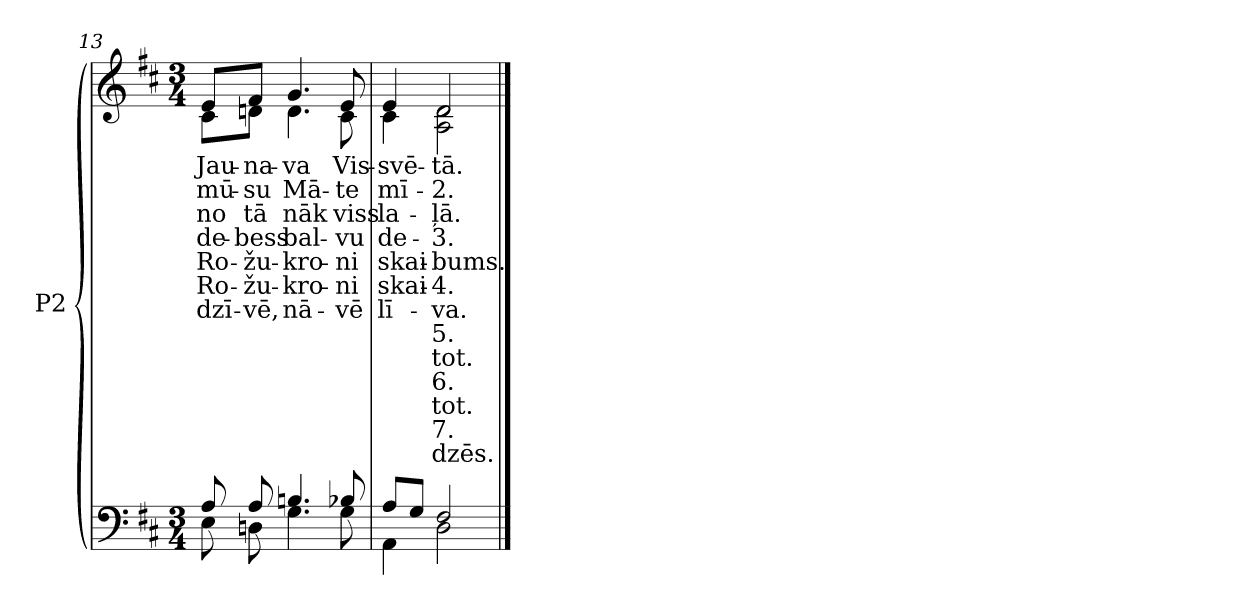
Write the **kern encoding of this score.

**kern	**kern	**text	**text	**text	**text	**text	**text	**text	**text	**text	**text	**text	**text	**text
*part2	*part1	*part1	*part1	*part1	*part1	*part1	*part1	*part1	*part1	*part1	*part1	*part1	*part1	*part1
*staff2	*staff1	*staff1	*staff1	*staff1	*staff1	*staff1	*staff1	*staff1	*staff1	*staff1	*staff1	*staff1	*staff1	*staff1
*I"P2	*	*	*	*	*	*	*	*	*	*	*	*	*	*
*clefF4	*clefG2	*	*	*	*	*	*	*	*	*	*	*	*	*
*k[f#c#]	*k[f#c#]	*	*	*	*	*	*	*	*	*	*	*	*	*
*D:	*D:	*	*	*	*	*	*	*	*	*	*	*	*	*
*M3/4	*M3/4	*	*	*	*	*	*	*	*	*	*	*	*	*
=13	=13	=13	=13	=13	=13	=13	=13	=13	=13	=13	=13	=13	=13	=13
*^	*	*	*	*	*	*	*	*	*	*	*	*	*	*
!	!	!	!LO:LY:b:color=#000000	!LO:LY:b:color=#000000	!LO:LY:b:color=#000000	!LO:LY:b:color=#000000	!LO:LY:b:color=#000000	!LO:LY:b:color=#000000	!LO:LY:b:color=#000000	!	!	!	!	!	!
*	*	*^	*	*	*	*	*	*	*	*	*	*	*	*	*
8Ai/	8Ei\	8ei/L	8c#i\L	Jau-	mū-	no	de-	Ro-	Ro-	-dzī-	.	.	.	.	.	.
!	!	!	!	!LO:LY:b:color=#000000	!LO:LY:b:color=#000000	!LO:LY:b:color=#000000	!LO:LY:b:color=#000000	!LO:LY:b:color=#000000	!LO:LY:b:color=#000000	!LO:LY:b:color=#000000	!	!	!	!	!	!
8Ai/	8Dni\	8f#i/J	8dni\J	-na-	-su	tā	-bess	-žu-	žu-	-vē,	.	.	.	.	.	.
!	!	!	!	!LO:LY:b:color=#000000	!LO:LY:b:color=#000000	!LO:LY:b:color=#000000	!LO:LY:b:color=#000000	!LO:LY:b:color=#000000	!LO:LY:b:color=#000000	!LO:LY:b:color=#000000	!	!	!	!	!	!
4.Bni/	4.Gi\	4.gi/	4.di\	-va	Mā-	nāk	bal-	-kro-	-kro-	-nā-	.	.	.	.	.	.
!	!	!	!	!LO:LY:b:color=#000000	!LO:LY:b:color=#000000	!LO:LY:b:color=#000000	!LO:LY:b:color=#000000	!LO:LY:b:color=#000000	!LO:LY:b:color=#000000	!LO:LY:b:color=#000000	!	!	!	!	!	!
8B-Xi/	8Gi\	8ei/	8c#i\	Vis-	-te	viss	-vu	-ni	-ni	vē	.	.	.	.	.	.
=14	=14	=14	=14	=14	=14	=14	=14	=14	=14	=14	=14	=14	=14	=14	=14	=14
!	!	!	!	!LO:LY:b:color=#000000	!LO:LY:b:color=#000000	!LO:LY:b:color=#000000	!LO:LY:b:color=#000000	!LO:LY:b:color=#000000	!LO:LY:b:color=#000000	!LO:LY:b:color=#000000	!	!	!	!	!	!
8Ai/L	4AAi\	4ei/	4c#i\	-svē-	mī-	la-	de-	skai-	-skai-	lī-	.	.	.	.	.	.
8Gi/J	.	.	.	.	.	.	.	.	.	.	.	.	.	.	.	.
!	!	!	!	!LO:LY:b:color=#000000	!LO:LY:b:color=#000000	!LO:LY:b:color=#000000	!LO:LY:b:color=#000000	!LO:LY:b:color=#000000	!LO:LY:b:color=#000000	!LO:LY:b:color=#000000	!LO:LY:b:color=#000000	!LO:LY:b:color=#000000	!LO:LY:b:color=#000000	!LO:LY:b:color=#000000	!LO:LY:b:color=#000000	!LO:LY:b:color=#000000
2F#i/	2Di\	2di/	2Ai\ 2di	-tā.	2.	-ļā.	3.	-bums.	4.	-va.	5.	-tot.	6.	-tot.	7.	dzēs.
*v	*v	*	*	*	*	*	*	*	*	*	*	*	*	*	*	*
*	*v	*v	*	*	*	*	*	*	*	*	*	*	*	*	*
==	==	==	==	==	==	==	==	==	==	==	==	==	==	==
*-	*-	*-	*-	*-	*-	*-	*-	*-	*-	*-	*-	*-	*-	*-
